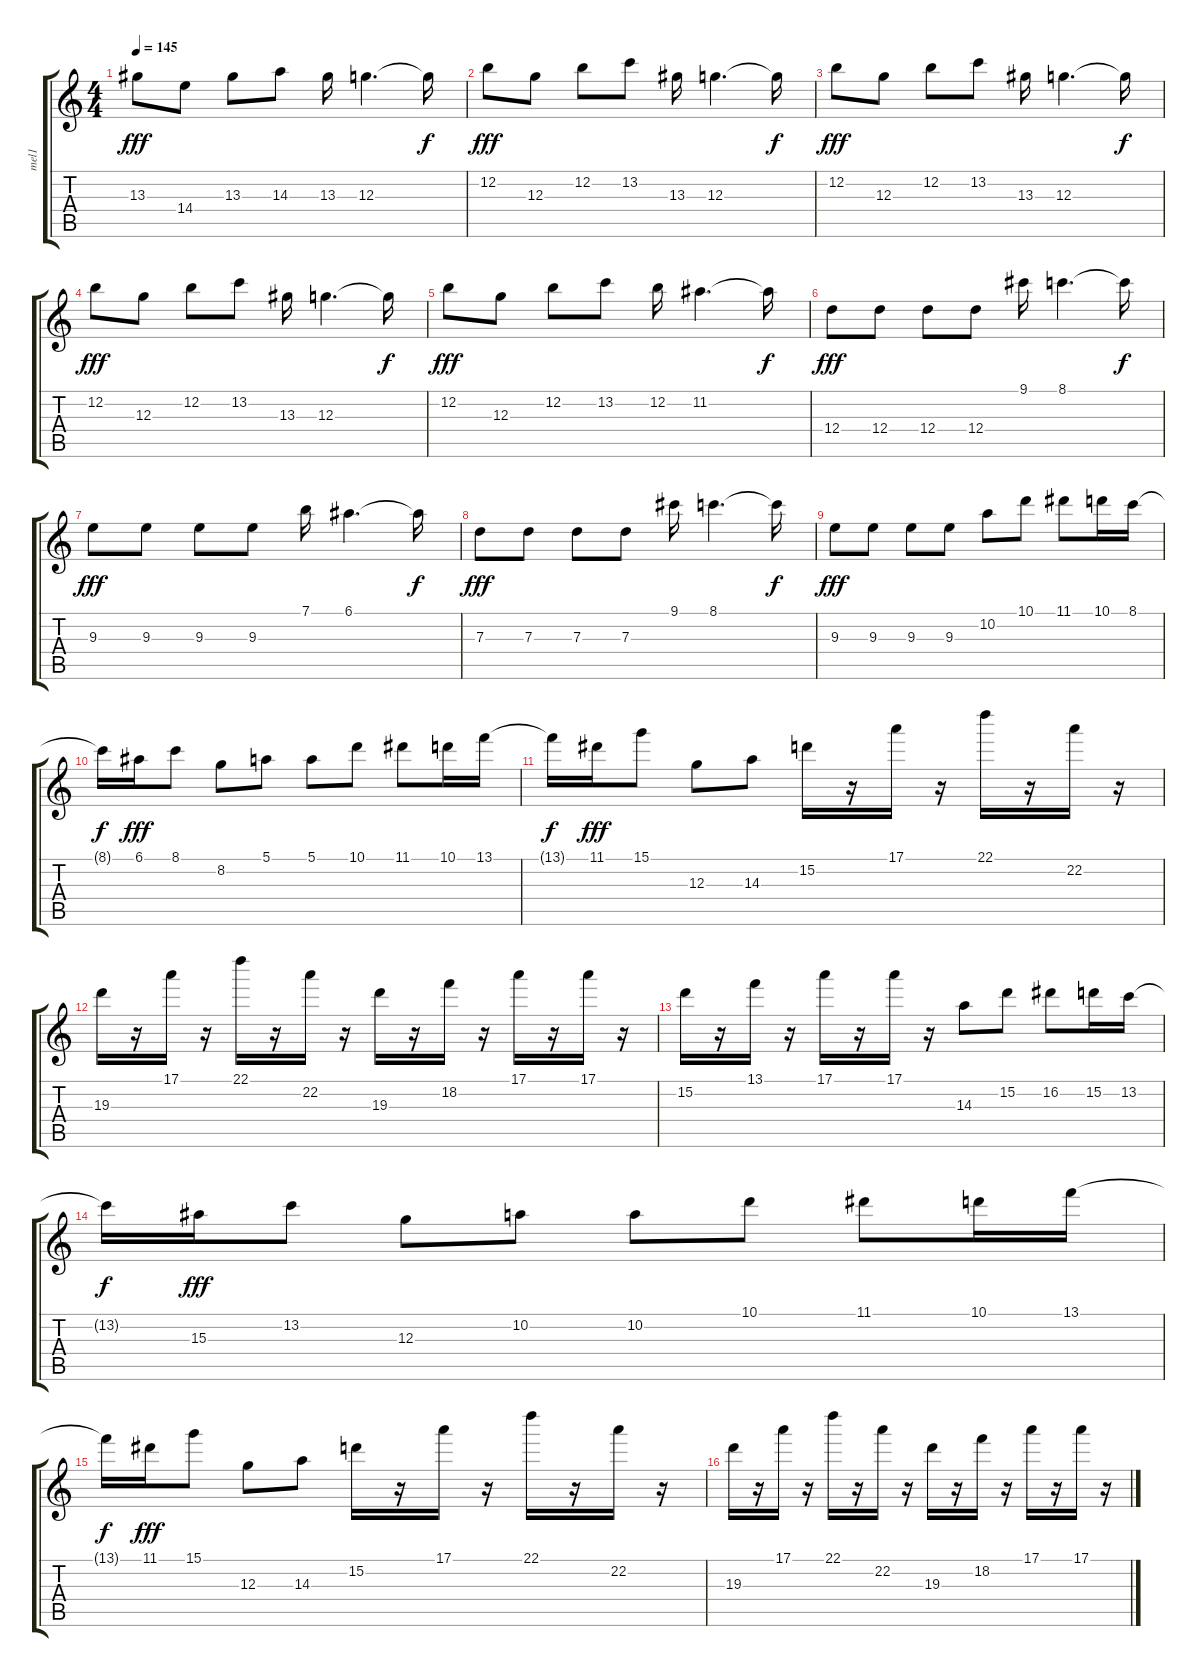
\track ("mel1" "mel1") {instrument distortionguitar}
\staff {score tabs}
\tuning (E4 B3 G3 D3 A2 E2) {hide}
\ts (4 4)
\tempo 145
\clef g2
\ks c
13.3.8{dy fff} 14.4.8 13.3.8 14.3.8 13.3.16 12.3.4{d} 12.3{t}.16{dy f} |
12.2.8{dy fff} 12.3.8 12.2.8 13.2.8 13.3.16 12.3.4{d} 12.3{t}.16{dy f} |
12.2.8{dy fff} 12.3.8 12.2.8 13.2.8 13.3.16 12.3.4{d} 12.3{t}.16{dy f} |
12.2.8{dy fff} 12.3.8 12.2.8 13.2.8 13.3.16 12.3.4{d} 12.3{t}.16{dy f} |
12.2.8{dy fff} 12.3.8 12.2.8 13.2.8 12.2.16 11.2.4{d} 11.2{t}.16{dy f} |
12.4.8{dy fff} 12.4.8 12.4.8 12.4.8 9.1.16 8.1.4{d} 8.1{t}.16{dy f} |
9.3.8{dy fff} 9.3.8 9.3.8 9.3.8 7.1.16 6.1.4{d} 6.1{t}.16{dy f} |
7.3.8{dy fff} 7.3.8 7.3.8 7.3.8 9.1.16 8.1.4{d} 8.1{t}.16{dy f} |
9.3.8{dy fff} 9.3.8 9.3.8 9.3.8 10.2.8 10.1.8 11.1.8 10.1.16 8.1.16 |
8.1{t}.16{dy f} 6.1.16{dy fff} 8.1.8 8.2.8 5.1.8 5.1.8 10.1.8 11.1.8 10.1.16 13.1.16 |
13.1{t}.16{dy f} 11.1.16{dy fff} 15.1.8 12.3.8 14.3.8 15.2.16 r.16 17.1.16 r.16 22.1.16 r.16 22.2.16 r.16 |
19.3.16 r.16 17.1.16 r.16 22.1.16 r.16 22.2.16 r.16 19.3.16 r.16 18.2.16 r.16 17.1.16 r.16 17.1.16 r.16 |
15.2.16 r.16 13.1.16 r.16 17.1.16 r.16 17.1.16 r.16 14.3.8 15.2.8 16.2.8 15.2.16 13.2.16 |
13.2{t}.16{dy f} 15.3.16{dy fff} 13.2.8 12.3.8 10.2.8 10.2.8 10.1.8 11.1.8 10.1.16 13.1.16 |
13.1{t}.16{dy f} 11.1.16{dy fff} 15.1.8 12.3.8 14.3.8 15.2.16 r.16 17.1.16 r.16 22.1.16 r.16 22.2.16 r.16 |
19.3.16 r.16 17.1.16 r.16 22.1.16 r.16 22.2.16 r.16 19.3.16 r.16 18.2.16 r.16 17.1.16 r.16 17.1.16 r.16
